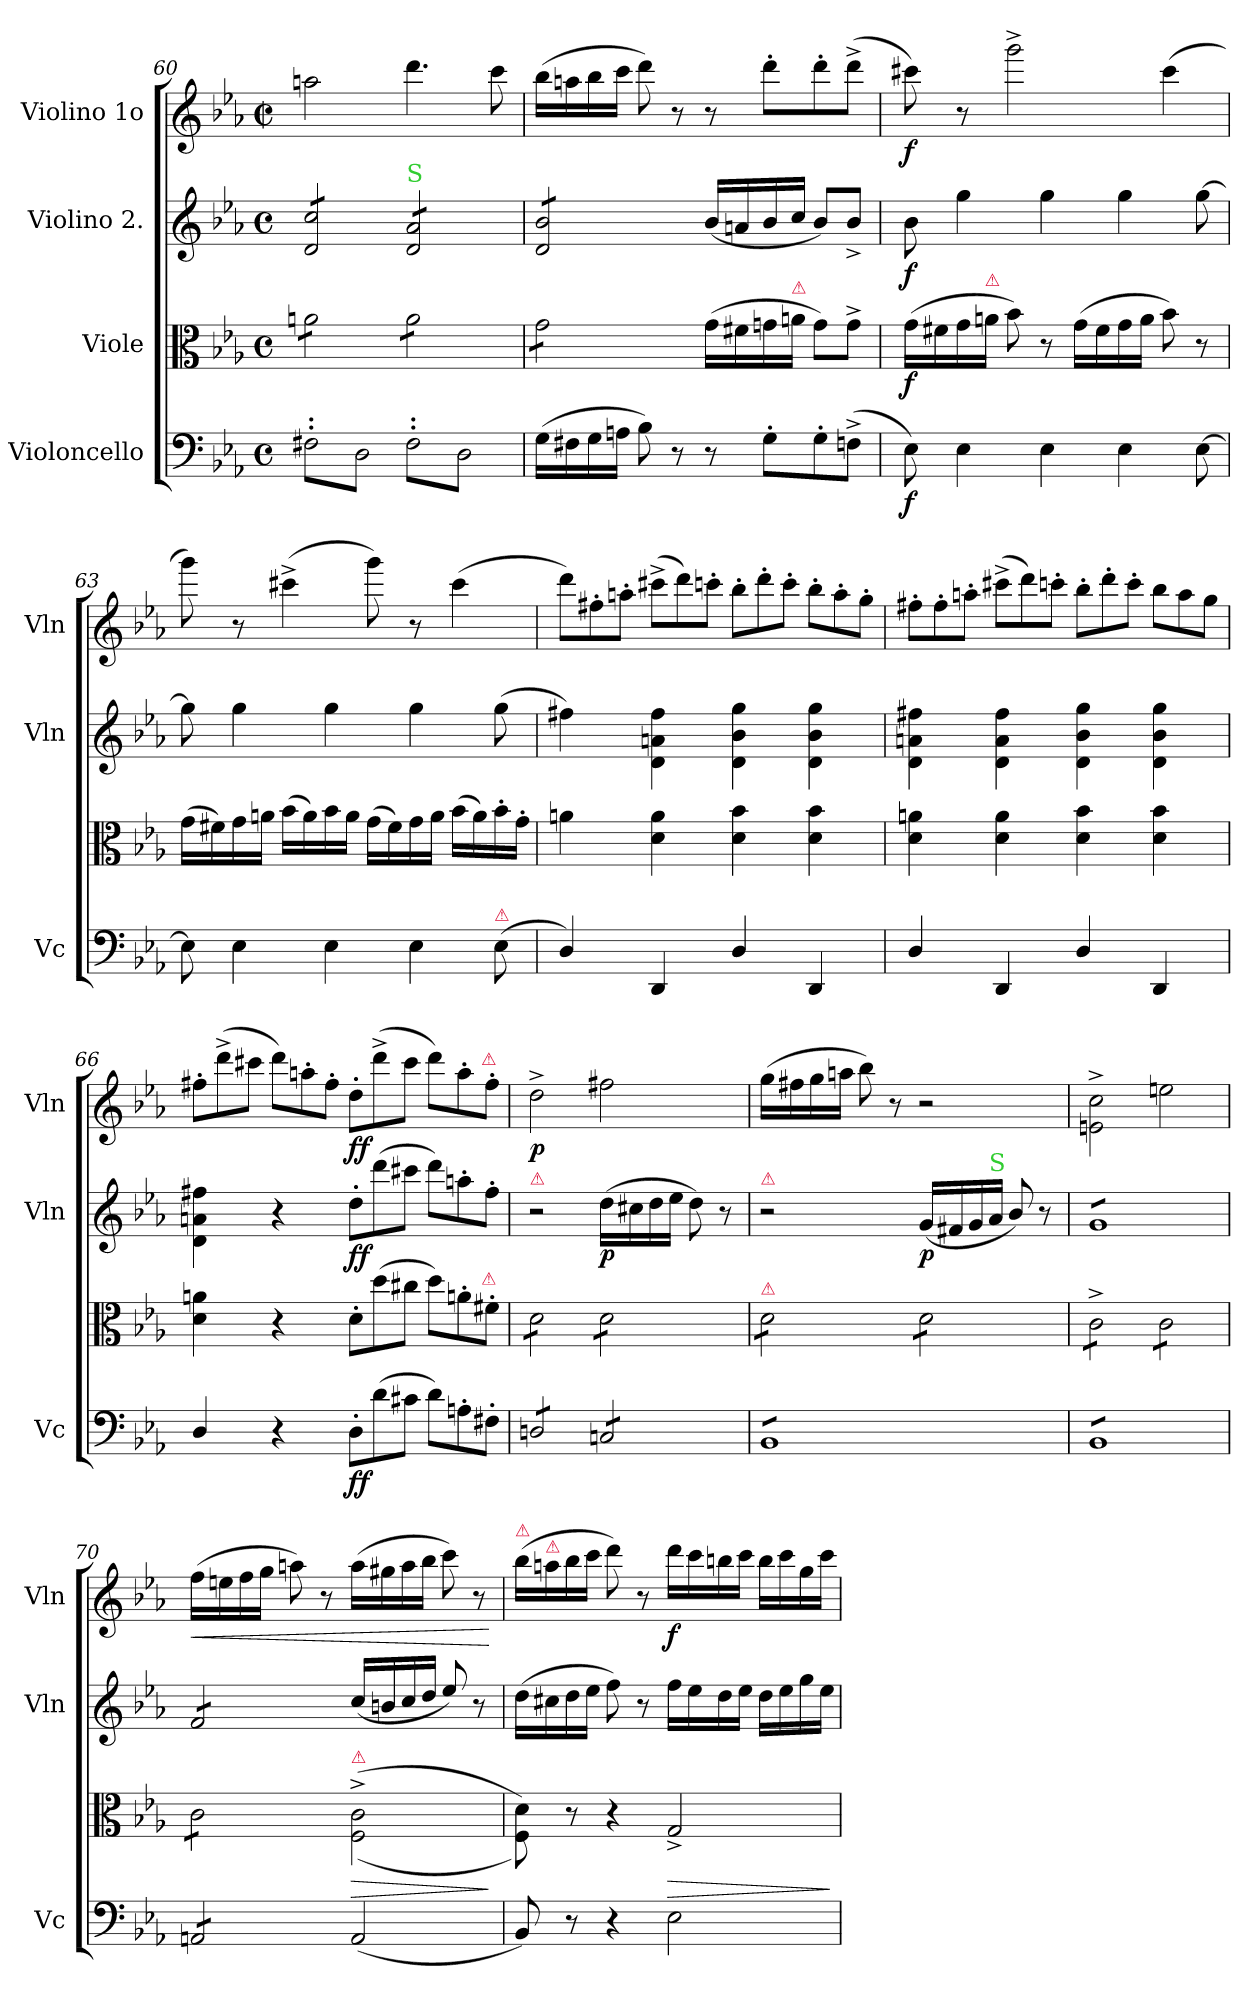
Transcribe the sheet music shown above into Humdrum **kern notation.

**kern	**dynam	**kern	**dynam	**kern	**dynam	**kern	**dynam
*part4	*part4	*part3	*part3	*part2	*part2	*part1	*part1
*staff4	*staff4	*staff3	*staff3	*staff2	*staff2	*staff1	*staff1
*I"Violoncello	*	*I"Viole	*	*I"Violino 2.	*	*I"Violino 1o	*
*I'Vc	*	*	*	*I'Vln	*	*I'Vln	*
*clefF4	*	*clefC3	*	*clefG2	*	*clefG2	*
*k[b-e-a-]	*	*k[b-e-a-]	*	*k[b-e-a-]	*	*k[b-e-a-]	*
*M4/4	*	*M4/4	*	*M4/4	*	*M4/4	*
*met(c)	*	*met(c)	*	*met(c)	*	*met(c|)	*
=60	=60	=60	=60	=60	=60	=60	=60
*tremolo	*	*	*	*	*	*	*
*	*	*tremolo	*	*	*	*	*
*	*	*	*	*tremolo	*	*	*
8F#X'\L	.	8an\L	.	8d/ 8cc/L	.	2aan\	.
8D\	.	8an\	.	8d/ 8cc/	.	.	.
8F#X'\	.	8an\	.	8d/ 8cc/	.	.	.
8D\J	.	8an\J	.	8d/ 8cc/J	.	.	.
!	!	!	!	!LO:TX:a:color=limegreen:t=S	!	!	!
8F#'\L	.	8a\L	.	8d/ 8a-/L	.	4.ddd\	.
8D\	.	8a\	.	8d/ 8a-/	.	.	.
8F#'\	.	8a\	.	8d/ 8a-/	.	.	.
8D\J	.	8a\J	.	8d/ 8a-/J	.	8ccc\	.
*Xtremolo	*	*	*	*	*	*	*
=61	=61	=61	=61	=61	=61	=61	=61
(16G\LL	.	8g\L	.	8d/ 8b-/L	.	(16bb-\LL	.
16F#X\	.	.	.	.	.	16aan\	.
16G\	.	8g\	.	8d/ 8b-/	.	16bb-\	.
16An\JJ	.	.	.	.	.	16ccc\JJ	.
8B-\)	.	8g\	.	8d/ 8b-/	.	8ddd\)	.
8r	.	8g\J	.	8d/ 8b-/J	.	8r	.
*	*	*	*	*Xtremolo	*	*	*
*	*	*Xtremolo	*	*	*	*	*
8r	.	(16g\LL	.	(16b-/LL	.	8r	.
.	.	16f#X\	.	16an/	.	.	.
8G'\L	.	16gn\	.	16b-/	.	8ddd'\L	.
!	!	!LO:TX:a:color=crimson:t=⚠	!	!	!	!	!
.	.	16an\JJ	.	16cc/JJ	.	.	.
8G'\	.	8g\L)	.	8b-/L)	.	8ddd'\	.
(8Fn^<\J	.	8g^<\J	.	8b-^</J	.	(8ddd^<\J	.
=62	=62	=62	=62	=62	=62	=62	=62
8E-\)	f	(16g\LL	f	8b-\	f	8ccc#X\)	f
.	.	16f#X\	.	.	.	.	.
4E-\	.	16g\	.	4gg\	.	8r	.
!	!	!LO:TX:a:color=crimson:t=⚠	!	!	!	!	!
.	.	16an\JJ	.	.	.	.	.
.	.	8b-\)	.	.	.	2ggg^<\	.
4E-\	.	8r	.	4gg\	.	.	.
.	.	(16g\LL	.	.	.	.	.
.	.	16f#\	.	.	.	.	.
4E-\	.	16g\	.	4gg\	.	.	.
.	.	16a\JJ	.	.	.	.	.
.	.	8b-\)	.	.	.	(4ccc#\	.
[8E-\	.	8r	.	[8gg\	.	.	.
=63	=63	=63	=63	=63	=63	=63	=63
8E-\]	.	(16g\LL	.	8gg\]	.	8ggg\)	.
.	.	16f#X\)	.	.	.	.	.
4E-\	.	16g\	.	4gg\	.	8r	.
.	.	16an\JJ	.	.	.	.	.
.	.	(16b-\LL	.	.	.	(4ccc#X^<\	.
.	.	16a\)	.	.	.	.	.
4E-\	.	16b-\	.	4gg\	.	.	.
.	.	16a\JJ	.	.	.	.	.
.	.	(16g\LL	.	.	.	8ggg\)	.
.	.	16f#\)	.	.	.	.	.
4E-\	.	16g\	.	4gg\	.	8r	.
.	.	16a\JJ	.	.	.	.	.
.	.	(16b-\LL	.	.	.	(4ccc#\	.
.	.	16a\)	.	.	.	.	.
!LO:TX:a:color=crimson:t=⚠	!	!	!	!	!	!	!
(8E-\	.	16b-'\	.	(8gg\	.	.	.
.	.	16g'\JJ	.	.	.	.	.
=64	=64	=64	=64	=64	=64	=64	=64
*	*	*	*	*	*	*Xtuplet	*
4D/)	.	4an\	.	4ff#X\)	.	12ddd\L)	.
.	.	.	.	.	.	12ff#X'\	.
.	.	.	.	.	.	12aan'\J	.
4DD/	.	4d\ 4a\	.	4d\ 4an\ 4ff#\	.	(12ccc#X^<\L	.
.	.	.	.	.	.	12ddd\)	.
.	.	.	.	.	.	12cccn'\J	.
4D/	.	4d\ 4b-\	.	4d\ 4b-\ 4gg\	.	12bb-'\L	.
.	.	.	.	.	.	12ddd'\	.
.	.	.	.	.	.	12ccc'\J	.
4DD/	.	4d\ 4b-\	.	4d\ 4b-\ 4gg\	.	12bb-'\L	.
.	.	.	.	.	.	12aa'\	.
.	.	.	.	.	.	12gg'\J	.
=65	=65	=65	=65	=65	=65	=65	=65
4D/	.	4d\ 4an\	.	4d\ 4an\ 4ff#X\	.	12ff#X'\L	.
.	.	.	.	.	.	12ff#'\	.
.	.	.	.	.	.	12aan'\J	.
4DD/	.	4d\ 4a\	.	4d\ 4a\ 4ff#\	.	(12ccc#X^<\L	.
.	.	.	.	.	.	12ddd\)	.
.	.	.	.	.	.	12cccn'\J	.
4D/	.	4d\ 4b-\	.	4d\ 4b-\ 4gg\	.	12bb-'\L	.
.	.	.	.	.	.	12ddd'\	.
.	.	.	.	.	.	12ccc'\J	.
4DD/	.	4d\ 4b-\	.	4d\ 4b-\ 4gg\	.	12bb-\L	.
.	.	.	.	.	.	12aa\	.
.	.	.	.	.	.	12gg\J	.
=66	=66	=66	=66	=66	=66	=66	=66
4D/	.	4d\ 4an\	.	4d\ 4an\ 4ff#X\	.	12ff#X'\L	.
.	.	.	.	.	.	(12ddd^<\	.
.	.	.	.	.	.	12ccc#X\J	.
4r	.	4r	.	4r	.	12ddd\L)	.
.	.	.	.	.	.	12aan'\	.
.	.	.	.	.	.	12ff#'\J	.
*Xtuplet	*	*Xtuplet	*	*Xtuplet	*	*	*
!	!	!	!LO:DY:a	!	!	!	!
12D'\L	ff	12d'\L	ff	12dd'\L	.	12dd'\L	ff
(12d\	.	(12dd\	.	(12ddd\	.	(12ddd^<\	.
12c#X\J	.	12cc#X\J	.	12ccc#X\J	.	12ccc#\J	.
12d\L)	.	12dd\L)	.	12ddd\L)	.	12ddd\L)	.
12An'\	.	12an'\	.	12aan'\	.	12aa'\	.
!	!	!	!	!	!	!LO:TX:a:color=crimson:t=⚠	!
!	!	!LO:TX:a:color=crimson:t=⚠	!	!	!	!	!
12F#X'\J	.	12f#X'\J	.	12ff#'\J	.	12ff#'\J	.
=67	=67	=67	=67	=67	=67	=67	=67
!	!	!	!	!LO:TX:a:color=crimson:t=⚠	!	!	!
!	!	!LO:TX:a:color=crimson:t=⚠	!	!	!	!	!
!LO:TX:a:color=crimson:t=⚠	!	!	!	!	!	!	!
*tremolo	*	*	*	*	*	*	*
*	*	*tremolo	*	*	*	*	*
8Dn/L	.	8d\L	.	2r	.	2dd^<\	p
8Dn/	.	8d\	.	.	.	.	.
8Dn/	.	8d\	.	.	.	.	.
8Dn/J	.	8d\J	.	.	.	.	.
8Cn/L	.	8d\L	.	(16dd\LL	p	2ff#X\	.
.	.	.	.	16cc#X\	.	.	.
8Cn/	.	8d\	.	16dd\	.	.	.
.	.	.	.	16ee-\JJ	.	.	.
8Cn/	.	8d\	.	8dd\)	.	.	.
8Cn/J	.	8d\J	.	8r	.	.	.
=68	=68	=68	=68	=68	=68	=68	=68
!	!	!	!	!LO:TX:a:color=crimson:t=⚠	!	!	!
!	!	!LO:TX:a:color=crimson:t=⚠	!	!	!	!	!
8BB-/L	.	8d\L	.	2r	.	(16gg\LL	.
.	.	.	.	.	.	16ff#X\	.
8BB-/	.	8d\	.	.	.	16gg\	.
.	.	.	.	.	.	16aan\JJ	.
8BB-/	.	8d\	.	.	.	8bb-\)	.
8BB-/	.	8d\J	.	.	.	8r	.
8BB-/	.	8d\L	.	(16g/LL	p	2r	.
.	.	.	.	16f#X/	.	.	.
8BB-/	.	8d\	.	16g/	.	.	.
!	!	!	!	!LO:TX:a:color=limegreen:t=S	!	!	!
.	.	.	.	16a-/JJ	.	.	.
8BB-/	.	8d\	.	8b-/)	.	.	.
8BB-/J	.	8d\J	.	8r	.	.	.
=69	=69	=69	=69	=69	=69	=69	=69
*	*	*	*	*tremolo	*	*	*
8BB-/L	.	8c^<\L	.	8g/L	.	2en^<\ 2cc^<\	.
8BB-/	.	8c^<\	.	8g/	.	.	.
8BB-/	.	8c^<\	.	8g/	.	.	.
8BB-/	.	8c^<\J	.	8g/	.	.	.
8BB-/	.	8c\L	.	8g/	.	2een\	.
8BB-/	.	8c\	.	8g/	.	.	.
8BB-/	.	8c\	.	8g/	.	.	.
8BB-/J	.	8c\J	.	8g/J	.	.	.
=70	=70	=70	=70	=70	=70	=70	=70
!	!	!	!	!	!	!	!LO:HP:b
8AAn/L	.	8c\L	.	8f/L	.	(16ff\LL	<
.	.	.	.	.	.	16een\	.
8AAn/	.	8c\	.	8f/	.	16ff\	.
.	.	.	.	.	.	16gg\JJ	.
8AAn/	.	8c\	.	8f/	.	8aan\)	.
8AAn/J	.	8c\J	.	8f/J	.	8r	.
*	*	*	*	*Xtremolo	*	*	*
*	*	*Xtremolo	*	*	*	*	*
*Xtremolo	*	*	*	*	*	*	*
!	!	!LO:TX:a:color=crimson:t=⚠	!	!	!	!	!
!	!LO:HP:a	!	!	!	!	!	!
(2AA/	>	(>(>2F^<\ 2c^<\	.	(>16cc/LL	.	(16aa\LL	.
.	.	.	.	16bn/	.	16gg#X\	.
.	.	.	.	16cc/	.	16aa\	.
.	.	.	.	16dd/JJ	.	16bb-\JJ	.
.	.	.	.	8ee-/)	.	8ccc\)	.
.	.	.	.	8r	.	8r	.
.	]	.	.	.	.	.	[
=71	=71	=71	=71	=71	=71	=71	=71
!	!	!	!	!	!	!LO:TX:a:color=crimson:t=⚠	!
8BB-/)	.	8F\ 8d\))	.	(16dd\LL	.	(16bb-\LL	.
!	!	!	!	!	!	!LO:TX:a:color=crimson:t=⚠	!
.	.	.	.	16cc#X\	.	16aan\	.
8r	.	8r	.	16dd\	.	16bb-\	.
.	.	.	.	16ee-\JJ	.	16ccc\JJ	.
4r	.	4r	.	8ff\)	.	8ddd\)	.
.	.	.	.	8r	.	8r	.
!	!LO:HP:a	!	!	!	!	!	!
2E-\	>	2G^</	.	16ff\LL	.	16ddd\LL	f
.	.	.	.	16ee-\	.	16ccc\	.
.	.	.	.	16dd\	.	16bbn\	.
.	.	.	.	16ee-\JJ	.	16ccc\JJ	.
.	.	.	.	16dd\LL	.	16bb\LL	.
.	.	.	.	16ee-\	.	16ccc\	.
.	.	.	.	16gg\	.	16gg\	.
.	.	.	.	16ee-\JJ	.	16ccc\JJ	.
.	]	.	.	.	.	.	.
=	=	=	=	=	=	=	=
*-	*-	*-	*-	*-	*-	*-	*-
